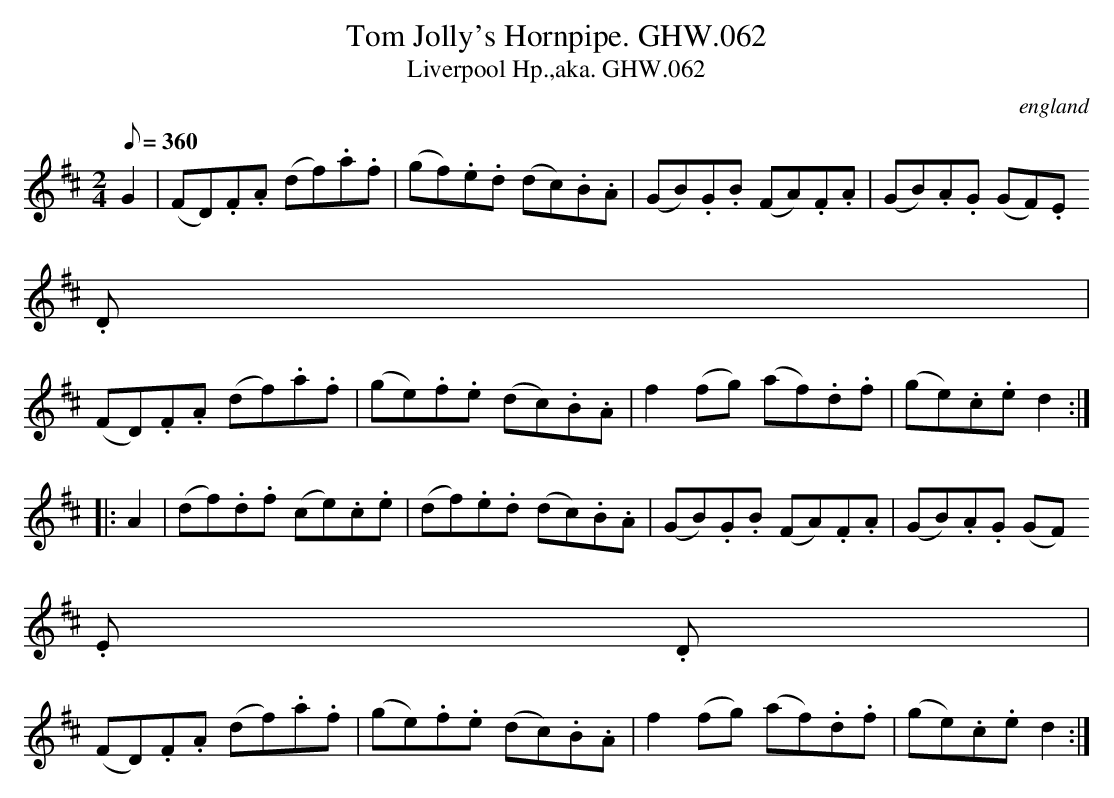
X:1
T:Tom Jolly's Hornpipe. GHW.062
T:Liverpool Hp.,aka. GHW.062
O:england
M:2/4
L:1/8
Q:360
K:D
G2|(FD).F.A (df).a.f|(gf).e.d (dc).B.A|(GB).G.B (FA).F.A|(GB).A.G (GF).E
.D|
(FD).F.A (df).a.f|(ge).f.e (dc).B.A|f2 (fg) (af).d.f|(ge).c.e d2:|
|:A2|(df).d.f (ce).c.e|(df).e.d (dc).B.A|(GB).G.B (FA).F.A|(GB).A.G (GF)
.E
.D|
(FD).F.A (df).a.f|(ge).f.e (dc).B.A|f2 (fg) (af).d.f|(ge).c.e d2:|
